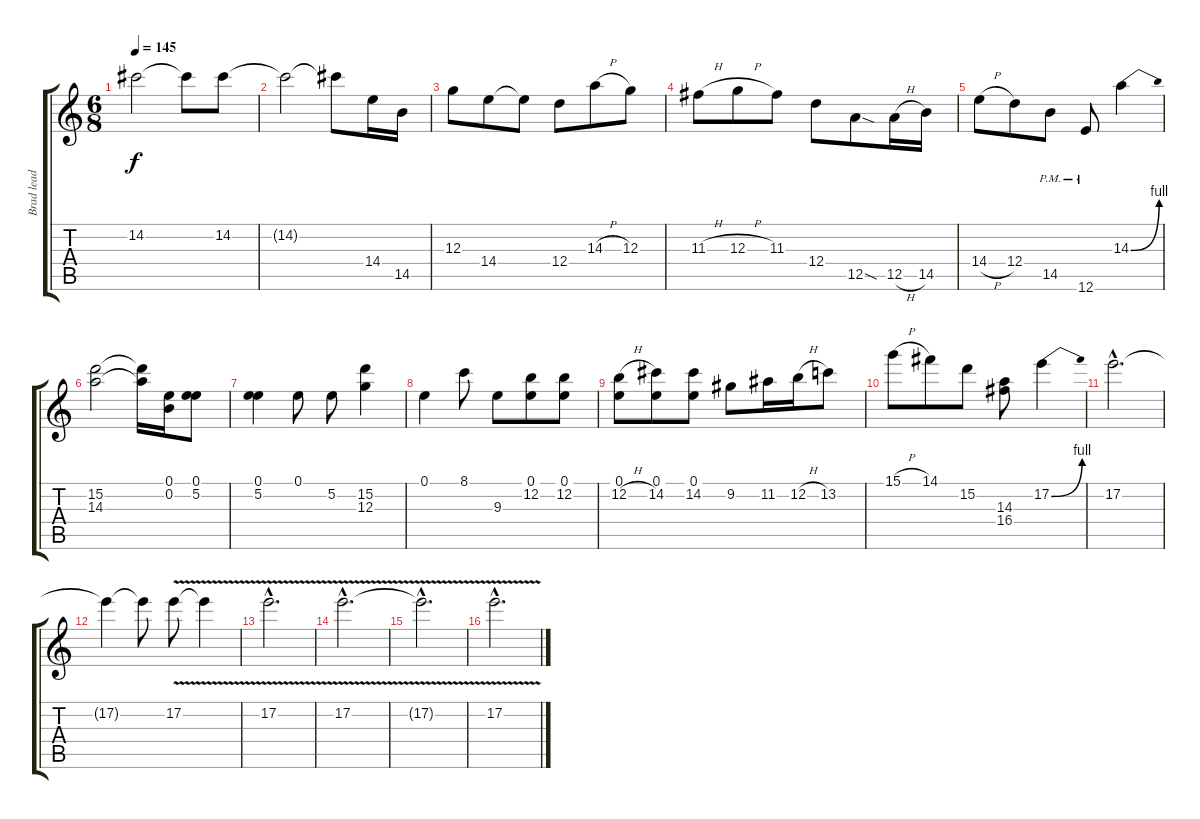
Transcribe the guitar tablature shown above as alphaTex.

\track ("Brad lead" "Brad lead") {instrument distortionguitar}
\staff {score tabs}
\tuning (E4 B3 G3 D3 A2 E2) {hide}
\ts (6 8)
\tempo 145
\clef g2
\ks c
14.2.2{dy f} 14.2{t}.8 14.2.8 |
14.2{t}.2 14.2{t}.8 14.4.16 14.5.16 |
12.3.8 14.4.8 14.4{t}.8 12.4.8 14.3{h}.8 12.3.8 |
11.3{h}.8 12.3{h}.8 11.3.8 12.4.8 12.5{sod}.8 12.5{h}.16 14.5.16 |
14.4{h}.8 12.4.8 14.5{pm}.8 12.6{pm}.8 14.3{be (bend 0 0 60 4)}.4 |
(15.2 14.3).2 (15.2{t} 14.3{t}).16 (0.1 0.2).16 (0.1 5.2).8 |
(0.1 5.2).4 0.1.8 5.2.8 (15.2 12.3).4 |
0.1.4 8.1.8 9.3.8 (0.1 12.2).8 (0.1 12.2).8 |
(0.1 12.2{h}).8 (0.1 14.2).8 (0.1 14.2).8 9.2.8 11.2.16 12.2{h}.16 13.2.8 |
15.1{h}.8 14.1.8 15.2.8 (14.3 16.4).8 17.2{be (bend 0 0 60 4)}.4 |
17.2{hac}.2{d} |
17.2{t}.4 17.2{t}.8 17.2{v}.8 17.2{t}.4 |
17.2{v hac}.2{d} |
17.2{v hac}.2{d} |
17.2{hac t}.2{d} |
17.2{v hac}.2{d}
